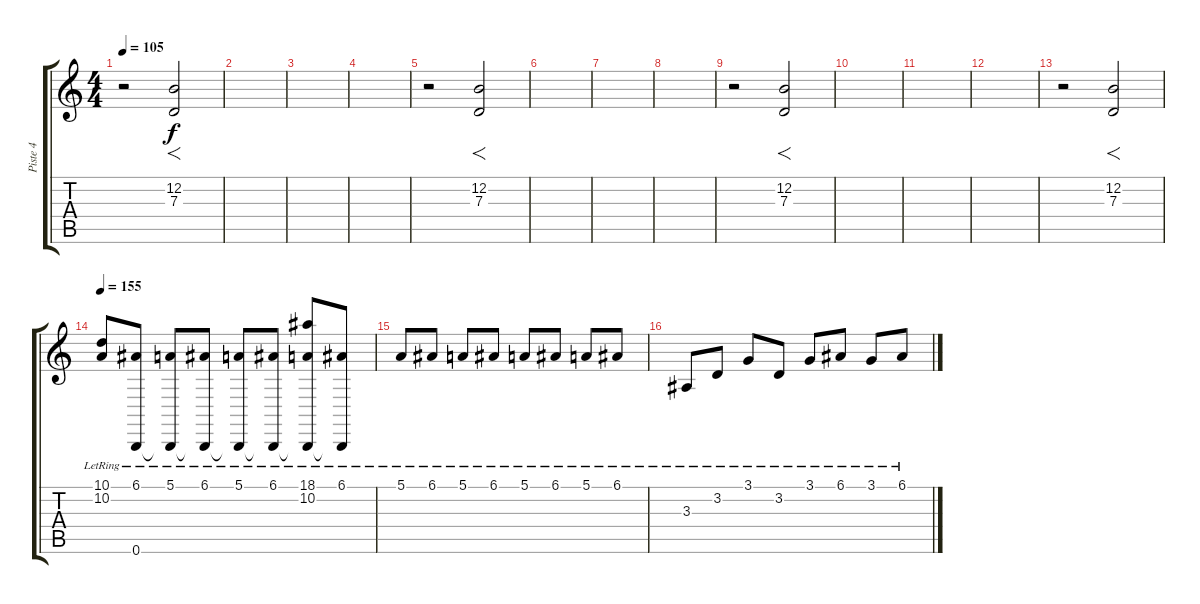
\track ("Piste 4" "Piste 4") {instrument acousticgrandpiano}
\staff {score tabs}
\tuning (E4 B3 G3 D3 A2 B1) {hide}
\ts (4 4)
\tempo 105
\clef g2
\ks c
r.2{dy f instrument choiraahs} (12.2 7.3).2{f} |
|
|
|
r.2{instrument choiraahs} (12.2 7.3).2{f} |
|
|
|
r.2{instrument choiraahs} (12.2 7.3).2{f} |
|
|
|
r.2{instrument choiraahs} (12.2 7.3).2{f} |
\tempo 155
(10.1{lr} 10.2).8{instrument acousticgrandpiano} (6.1{lr} 0.6).8 (5.1{lr} 0.6{t}).8 (6.1{lr} 0.6{t}).8 (5.1{lr} 0.6{t}).8 (6.1{lr} 0.6{t}).8 (18.1{lr} 10.2 0.6{t}).8 (6.1{lr} 0.6{t}).8 |
5.1{lr}.8 6.1{lr}.8 5.1{lr}.8 6.1{lr}.8 5.1{lr}.8 6.1{lr}.8 5.1{lr}.8 6.1{lr}.8 |
3.3{lr}.8 3.2{lr}.8 3.1{lr}.8 3.2{lr}.8 3.1{lr}.8 6.1{lr}.8 3.1{lr}.8 6.1{lr}.8
